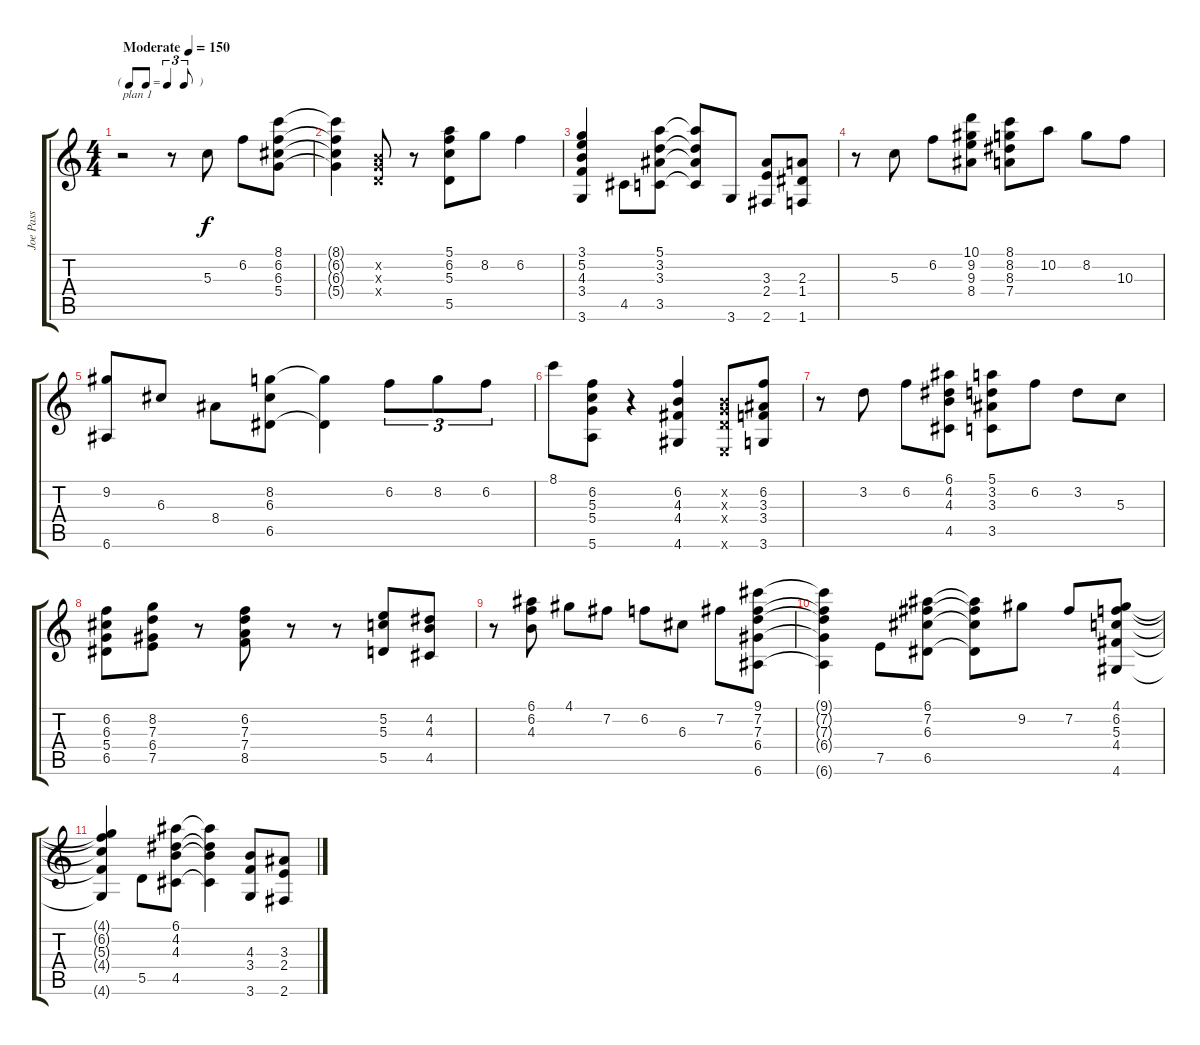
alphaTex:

\track ("Joe Pass" "Joe Pass") {instrument electricguitarjazz}
\staff {score tabs}
\tuning (E4 B3 G3 D3 A2 E2) {hide}
\ts (4 4)
\tf triplet8th
\tempo (150 "Moderate")
\clef g2
\ks c
r.2{txt "plan 1" dy f instrument electricguitarjazz} r.8 5.3.8 6.2.8 (8.1 6.2 6.3 5.4).8 |
(8.1{t} 6.2{t} 6.3{t} 5.4{t}).4 (0.2{x} 0.3{x} 0.4{x}).8 r.8 (5.1 6.2 5.3 5.5).8 8.2.8 6.2.4 |
(3.1 5.2 4.3 3.4 3.6).4 4.5.8 (5.1 3.2 3.3 3.5).8 (5.1{t} 3.2{t} 3.3{t} 3.5{t}).8 3.6.8 (3.3 2.4 2.6).8 (2.3 1.4 1.6).8 |
r.8 5.3.8 6.2.8 (10.1 9.2 9.3 8.4).8 (8.1 8.2 8.3 7.4).8 10.2.8 8.2.8 10.3.8 |
(9.2 6.6).8 6.3.8 8.4.8 (8.2 6.3 6.5).8 (8.2{t} 6.5{t}).4 6.2.8{tu (3 2)} 8.2.8{tu (3 2)} 6.2.8{tu (3 2)} |
8.1.8 (6.2 5.3 5.4 5.6).8 r.4 (6.2 4.3 4.4 4.6).4 (0.2{x} 0.3{x} 0.4{x} 0.6{x}).8 (6.2 3.3 3.4 3.6).8 |
r.8 3.2.8 6.2.8 (6.1 4.2 4.3 4.5).8 (5.1 3.2 3.3 3.5).8 6.2.8 3.2.8 5.3.8 |
(6.2 6.3 5.4 6.5).8 (8.2 7.3 6.4 7.5).8 r.8 (6.2 7.3 7.4 8.5).8 r.8 r.8 (5.2 5.3 5.5).8 (4.2 4.3 4.5).8 |
r.8 (6.1 6.2 4.3).8 4.1.8 7.2.8 6.2.8 6.3.8 7.2.8 (9.1 7.2 7.3 6.4 6.6).8 |
(9.1{t} 7.2{t} 7.3{t} 6.4{t} 6.6{t}).4 7.5.8 (6.1 7.2 6.3 6.5).8 (6.1{t} 7.2{t} 6.3{t} 6.5{t}).8 9.2.8 7.2.8 (4.1 6.2 5.3 4.4 4.6).8 |
(4.1{t} 6.2{t} 5.3{t} 4.4{t} 4.6{t}).4 5.5.8 (6.1 4.2 4.3 4.5).8 (6.1{t} 4.2{t} 4.3{t} 4.5{t}).4 (4.3 3.4 3.6).8 (3.3 2.4 2.6).8
